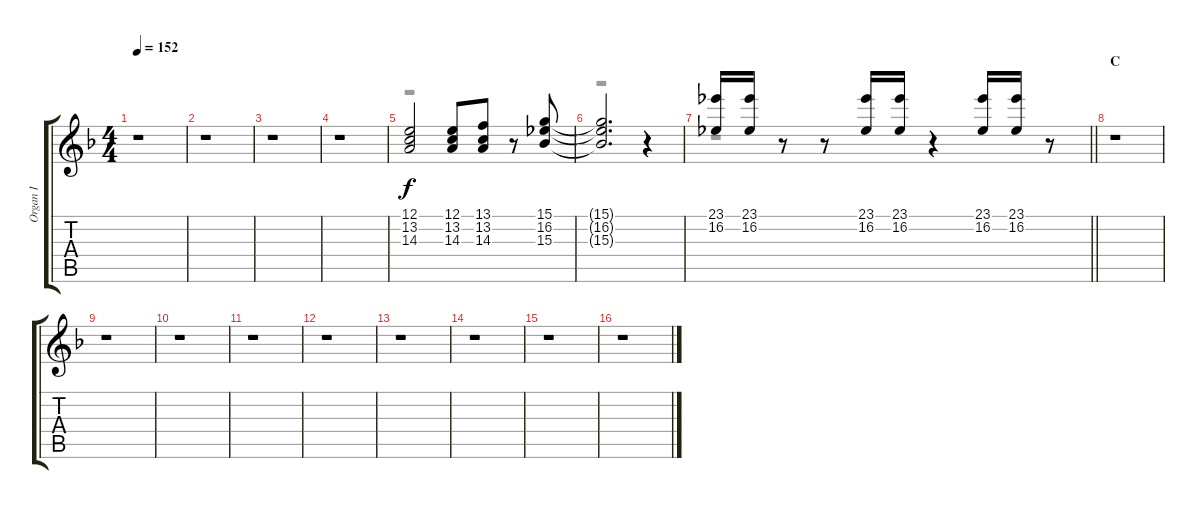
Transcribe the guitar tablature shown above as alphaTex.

\track ("Organ I" "Organ I") {instrument drawbarorgan}
\staff {score tabs}
\tuning (E4 B3 G3 D3 A2 E2) {hide}
\voice
\ts (4 4)
\tempo 152
\clef g2
\ks f
r.1{dy f} |
r.1 |
r.1 |
r.1 |
(12.1 13.2 14.3).2 (12.1 13.2 14.3).8 (13.1 13.2 14.3).8 r.8 (15.1 16.2 15.3).8 |
(15.1{t} 16.2{t} 15.3{t}).2{d} r.4 |
\barLineRight lightlight
(23.1 16.2).16 (23.1 16.2).16 r.8 r.8 (23.1 16.2).16 (23.1 16.2).16 r.4 (23.1 16.2).16 (23.1 16.2).16 r.8 |
\section ("" "C")
r.1 |
r.1 |
r.1 |
r.1 |
r.1 |
r.1 |
r.1 |
r.1 |
r.1
\voice
\clef g2
\ottava regular
\simile none
\ks f
r.1{dy f} |
r.1 |
r.1 |
r.1 |
r.1 |
r.1 |
\barLineRight lightlight
r.1 |
r.1 |
r.1 |
r.1 |
r.1 |
r.1 |
r.1 |
r.1 |
r.1 |
r.1
